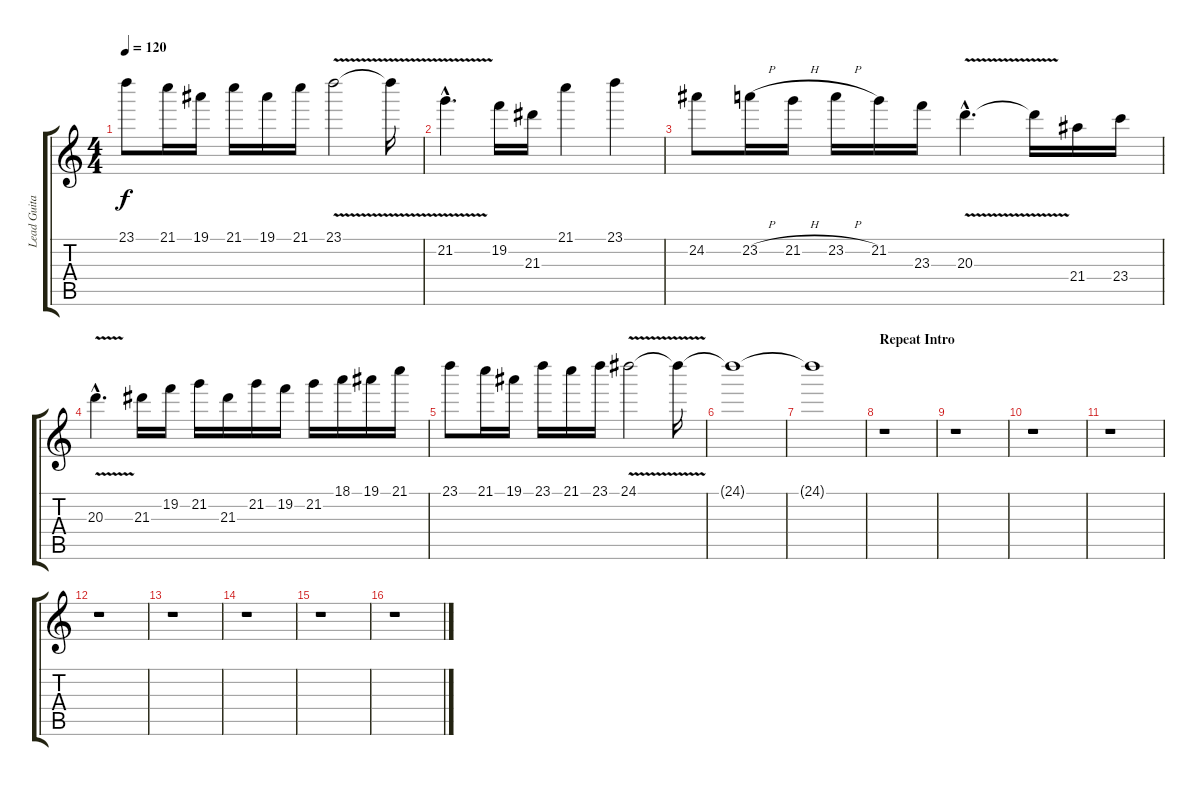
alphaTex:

\track ("Lead Guitar" "Lead Guita") {instrument distortionguitar}
\staff {score tabs}
\tuning (Eb4 Bb3 Gb3 Db3 Ab2 Eb2) {hide}
\ts (4 4)
\tempo 120
\clef g2
\ks c
23.1.8{dy f} 21.1.16 19.1.16 21.1.16 19.1.16 21.1.16 23.1{v}.2 23.1{t}.16 |
21.2{v hac}.4{d} 19.2.16 21.3.16 21.1.4 23.1.4 |
24.2.8 23.2{h}.16 21.2{h}.16 23.2{h}.16 21.2.16 23.3.16 20.3{v hac}.4{d} 20.3{t}.16 21.4.16 23.4.16 |
20.3{v hac}.4{d} 21.3.16 19.2.16 21.2.16 21.3.16 21.2.16 19.2.16 21.2.16 18.1.16 19.1.16 21.1.16 |
23.1.8 21.1.16 19.1.16 23.1.16 21.1.16 23.1.16 24.1{v}.2 24.1{t}.16 |
24.1{t}.1 |
24.1{t}.1 |
\section ("" "Repeat Intro")
r.1 |
r.1 |
r.1 |
r.1 |
r.1 |
r.1 |
r.1 |
r.1 |
r.1
